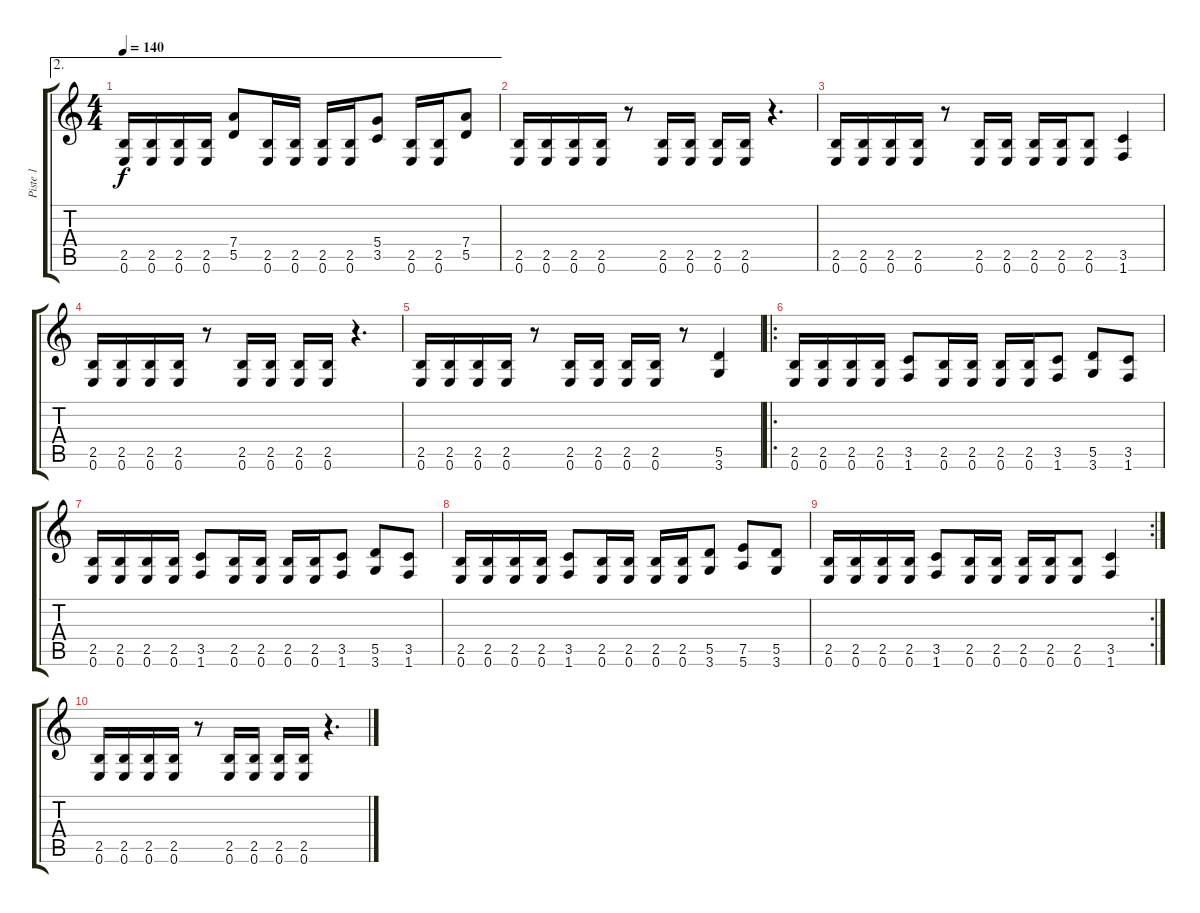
\track ("Piste 1" "Piste 1") {instrument overdrivenguitar}
\staff {score tabs}
\tuning (E4 B3 G3 D3 A2 E2) {hide}
\ae 2
\ts (4 4)
\tempo 140
\clef g2
\ks c
(2.5 0.6).16{dy f} (2.5 0.6).16 (2.5 0.6).16 (2.5 0.6).16 (7.4 5.5).8 (2.5 0.6).16 (2.5 0.6).16 (2.5 0.6).16 (2.5 0.6).16 (5.4 3.5).8 (2.5 0.6).16 (2.5 0.6).16 (7.4 5.5).8 |
(2.5 0.6).16 (2.5 0.6).16 (2.5 0.6).16 (2.5 0.6).16 r.8 (2.5 0.6).16 (2.5 0.6).16 (2.5 0.6).16 (2.5 0.6).16 r.4{d} |
(2.5 0.6).16 (2.5 0.6).16 (2.5 0.6).16 (2.5 0.6).16 r.8 (2.5 0.6).16 (2.5 0.6).16 (2.5 0.6).16 (2.5 0.6).16 (2.5 0.6).8 (3.5 1.6).4 |
(2.5 0.6).16 (2.5 0.6).16 (2.5 0.6).16 (2.5 0.6).16 r.8 (2.5 0.6).16 (2.5 0.6).16 (2.5 0.6).16 (2.5 0.6).16 r.4{d} |
(2.5 0.6).16 (2.5 0.6).16 (2.5 0.6).16 (2.5 0.6).16 r.8 (2.5 0.6).16 (2.5 0.6).16 (2.5 0.6).16 (2.5 0.6).16 r.8 (5.5 3.6).4 |
\ro
(2.5 0.6).16 (2.5 0.6).16 (2.5 0.6).16 (2.5 0.6).16 (3.5 1.6).8 (2.5 0.6).16 (2.5 0.6).16 (2.5 0.6).16 (2.5 0.6).16 (3.5 1.6).8 (5.5 3.6).8 (3.5 1.6).8 |
(2.5 0.6).16 (2.5 0.6).16 (2.5 0.6).16 (2.5 0.6).16 (3.5 1.6).8 (2.5 0.6).16 (2.5 0.6).16 (2.5 0.6).16 (2.5 0.6).16 (3.5 1.6).8 (5.5 3.6).8 (3.5 1.6).8 |
(2.5 0.6).16 (2.5 0.6).16 (2.5 0.6).16 (2.5 0.6).16 (3.5 1.6).8 (2.5 0.6).16 (2.5 0.6).16 (2.5 0.6).16 (2.5 0.6).16 (5.5 3.6).8 (7.5 5.6).8 (5.5 3.6).8 |
\rc 2
(2.5 0.6).16 (2.5 0.6).16 (2.5 0.6).16 (2.5 0.6).16 (3.5 1.6).8 (2.5 0.6).16 (2.5 0.6).16 (2.5 0.6).16 (2.5 0.6).16 (2.5 0.6).8 (3.5 1.6).4 |
(2.5 0.6).16 (2.5 0.6).16 (2.5 0.6).16 (2.5 0.6).16 r.8 (2.5 0.6).16 (2.5 0.6).16 (2.5 0.6).16 (2.5 0.6).16 r.4{d}
